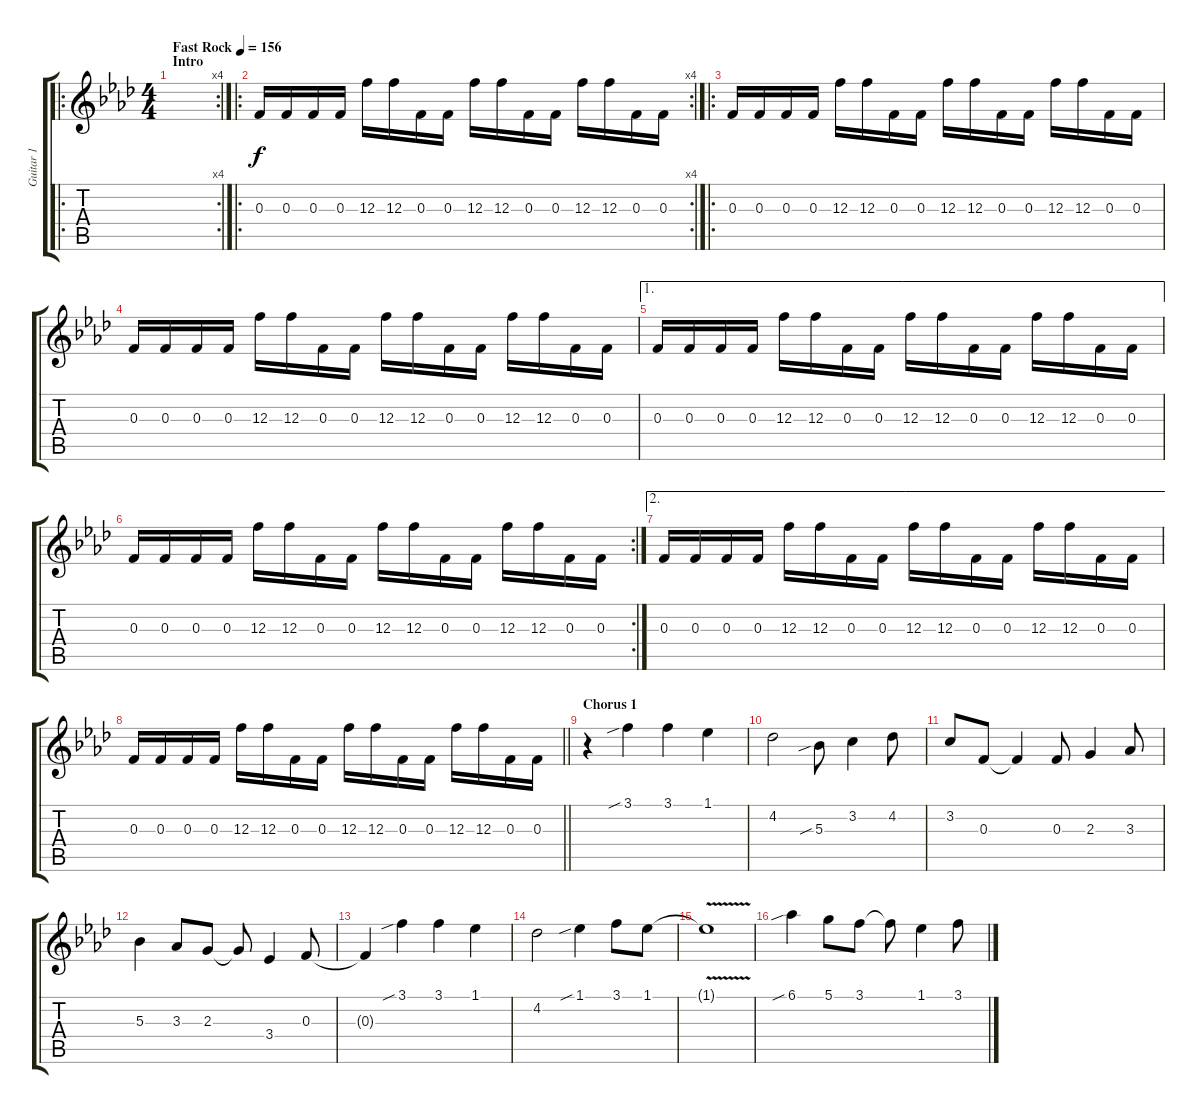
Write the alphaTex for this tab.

\track ("Guitar 1" "Guitar 1") {instrument overdrivenguitar}
\staff {score tabs}
\tuning (D4 A3 F3 C3 G2 C2) {hide}
\ro
\rc 4
\ts (4 4)
\section ("" "Intro")
\tempo (156 "Fast Rock")
\clef g2
\ks fminor
|
\ro
\rc 4
0.3.16 0.3.16 0.3.16 0.3.16 12.3.16 12.3.16 0.3.16 0.3.16 12.3.16 12.3.16 0.3.16 0.3.16 12.3.16 12.3.16 0.3.16 0.3.16 |
\ro
0.3.16 0.3.16 0.3.16 0.3.16 12.3.16 12.3.16 0.3.16 0.3.16 12.3.16 12.3.16 0.3.16 0.3.16 12.3.16 12.3.16 0.3.16 0.3.16 |
0.3.16 0.3.16 0.3.16 0.3.16 12.3.16 12.3.16 0.3.16 0.3.16 12.3.16 12.3.16 0.3.16 0.3.16 12.3.16 12.3.16 0.3.16 0.3.16 |
\ae 1
0.3.16 0.3.16 0.3.16 0.3.16 12.3.16 12.3.16 0.3.16 0.3.16 12.3.16 12.3.16 0.3.16 0.3.16 12.3.16 12.3.16 0.3.16 0.3.16 |
\rc 2
0.3.16 0.3.16 0.3.16 0.3.16 12.3.16 12.3.16 0.3.16 0.3.16 12.3.16 12.3.16 0.3.16 0.3.16 12.3.16 12.3.16 0.3.16 0.3.16 |
\ae 2
0.3.16 0.3.16 0.3.16 0.3.16 12.3.16 12.3.16 0.3.16 0.3.16 12.3.16 12.3.16 0.3.16 0.3.16 12.3.16 12.3.16 0.3.16 0.3.16 |
\barLineRight lightlight
0.3.16 0.3.16 0.3.16 0.3.16 12.3.16 12.3.16 0.3.16 0.3.16 12.3.16 12.3.16 0.3.16 0.3.16 12.3.16 12.3.16 0.3.16 0.3.16 |
\section ("" "Chorus 1")
r.4 3.1{sib}.4 3.1.4 1.1.4 |
4.2.2 5.3{sib}.8 3.2.4 4.2.8 |
3.2.8 0.3.8 0.3{t}.4 0.3.8 2.3.4 3.3.8 |
5.3.4 3.3.8 2.3.8 2.3{t}.8 3.4.4 0.3.8 |
0.3{t}.4 3.1{sib}.4 3.1.4 1.1.4 |
4.2.2 1.1{sib}.4 3.1.8 1.1.8 |
1.1{v t}.1 |
6.1{sib}.4 5.1.8 3.1.8 3.1{t}.8 1.1.4 3.1.8
